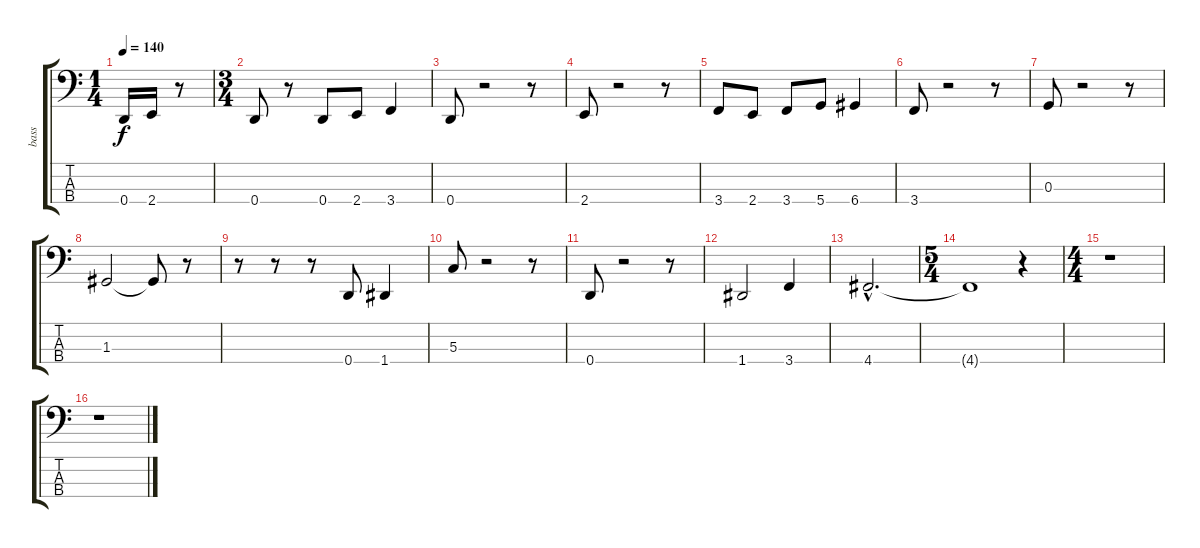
\track ("bass" "bass") {instrument electricbassfinger}
\staff {score tabs}
\tuning (F2 C2 G1 D1) {hide}
\ts (1 4)
\tempo 140
\clef f4
\ks c
0.4.16{dy f instrument electricbassfinger} 2.4.16 r.8 |
\ts (3 4)
0.4.8 r.8 0.4.8 2.4.8 3.4.4 |
0.4.8 r.2 r.8 |
2.4.8 r.2 r.8 |
3.4.8 2.4.8 3.4.8 5.4.8 6.4.4 |
3.4.8 r.2 r.8 |
0.3.8 r.2 r.8 |
1.3.2 1.3{t}.8 r.8 |
r.8 r.8 r.8 0.4.8 1.4.4 |
5.3.8 r.2 r.8 |
0.4.8 r.2 r.8 |
1.4.2 3.4.4 |
4.4{hac}.2{d} |
\ts (5 4)
4.4{t}.1 r.4 |
\ts (4 4)
r.1 |
r.1
